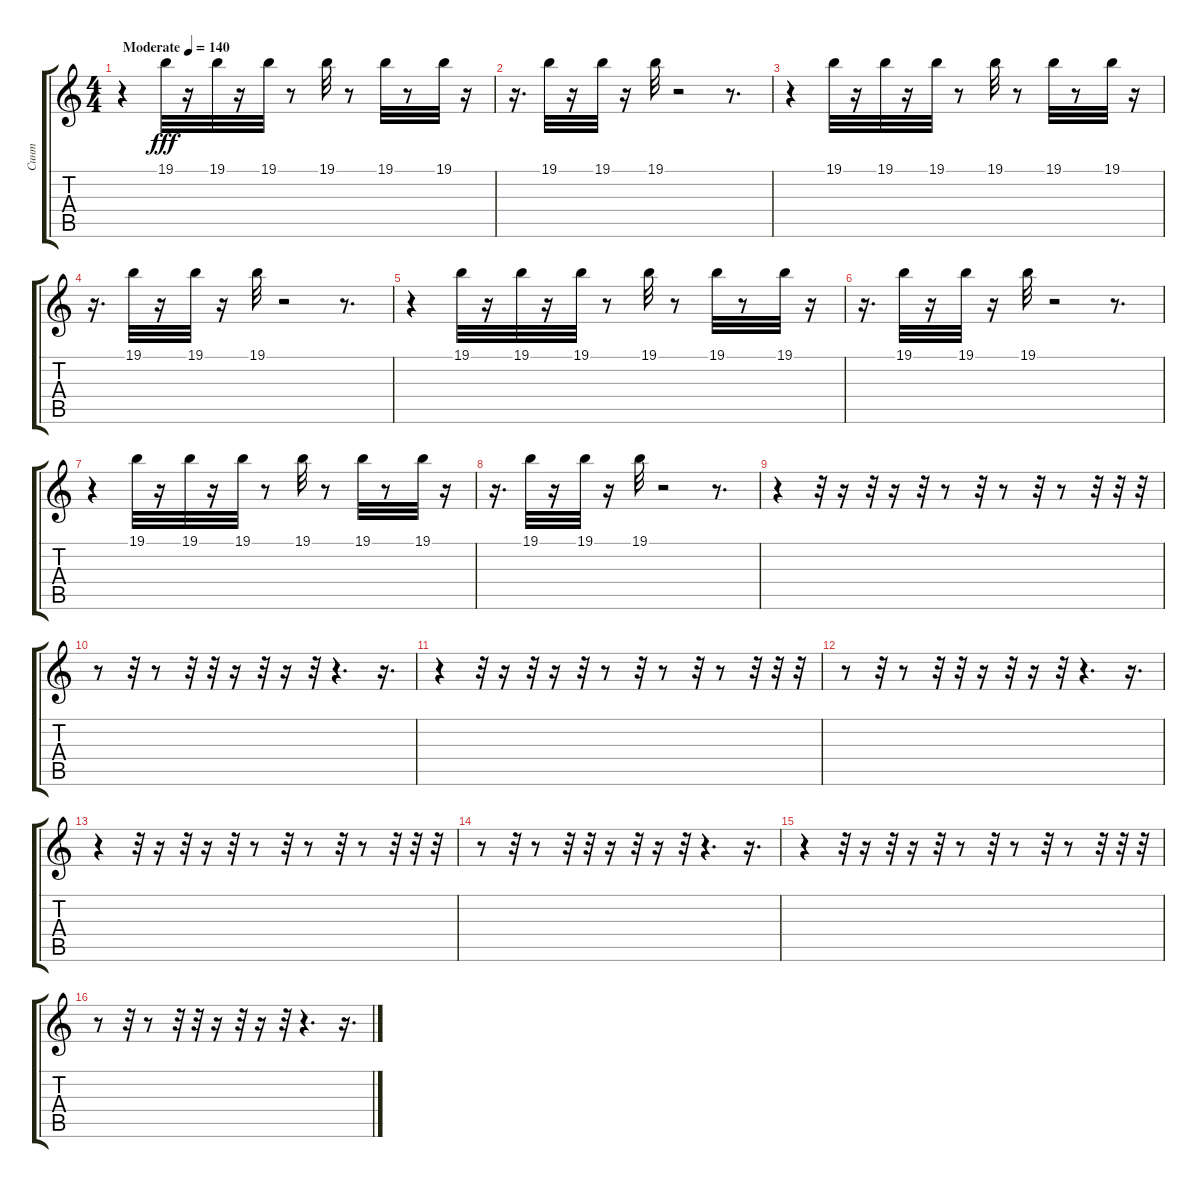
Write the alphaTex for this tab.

\track ("Синт" "Синт") {instrument lead1square}
\staff {score tabs}
\tuning (E4 B3 G3 D3 A2 E2) {hide}
\ts (4 4)
\tempo (140 "Moderate")
\clef g2
\ks c
r.4{dy fff instrument lead1square} 19.1.32 r.16 19.1.32 r.16 19.1.32 r.8 19.1.32 r.8 19.1.32 r.8 19.1.32 r.16 |
r.16{d} 19.1.32 r.16 19.1.32 r.16 19.1.32 r.2 r.8{d} |
r.4 19.1.32 r.16 19.1.32 r.16 19.1.32 r.8 19.1.32 r.8 19.1.32 r.8 19.1.32 r.16 |
r.16{d} 19.1.32 r.16 19.1.32 r.16 19.1.32 r.2 r.8{d} |
r.4 19.1.32 r.16 19.1.32 r.16 19.1.32 r.8 19.1.32 r.8 19.1.32 r.8 19.1.32 r.16 |
r.16{d} 19.1.32 r.16 19.1.32 r.16 19.1.32 r.2 r.8{d} |
r.4 19.1.32 r.16 19.1.32 r.16 19.1.32 r.8 19.1.32 r.8 19.1.32 r.8 19.1.32 r.16 |
r.16{d} 19.1.32 r.16 19.1.32 r.16 19.1.32 r.2 r.8{d} |
r.4 r.32 r.16 r.32 r.16 r.32 r.8 r.32 r.8 r.32 r.8 r.32 r.32 r.32 |
r.8 r.32 r.8 r.32 r.32 r.16 r.32 r.16 r.32 r.4{d} r.16{d} |
r.4 r.32 r.16 r.32 r.16 r.32 r.8 r.32 r.8 r.32 r.8 r.32 r.32 r.32 |
r.8 r.32 r.8 r.32 r.32 r.16 r.32 r.16 r.32 r.4{d} r.16{d} |
r.4 r.32 r.16 r.32 r.16 r.32 r.8 r.32 r.8 r.32 r.8 r.32 r.32 r.32 |
r.8 r.32 r.8 r.32 r.32 r.16 r.32 r.16 r.32 r.4{d} r.16{d} |
r.4 r.32 r.16 r.32 r.16 r.32 r.8 r.32 r.8 r.32 r.8 r.32 r.32 r.32 |
r.8 r.32 r.8 r.32 r.32 r.16 r.32 r.16 r.32 r.4{d} r.16{d}
